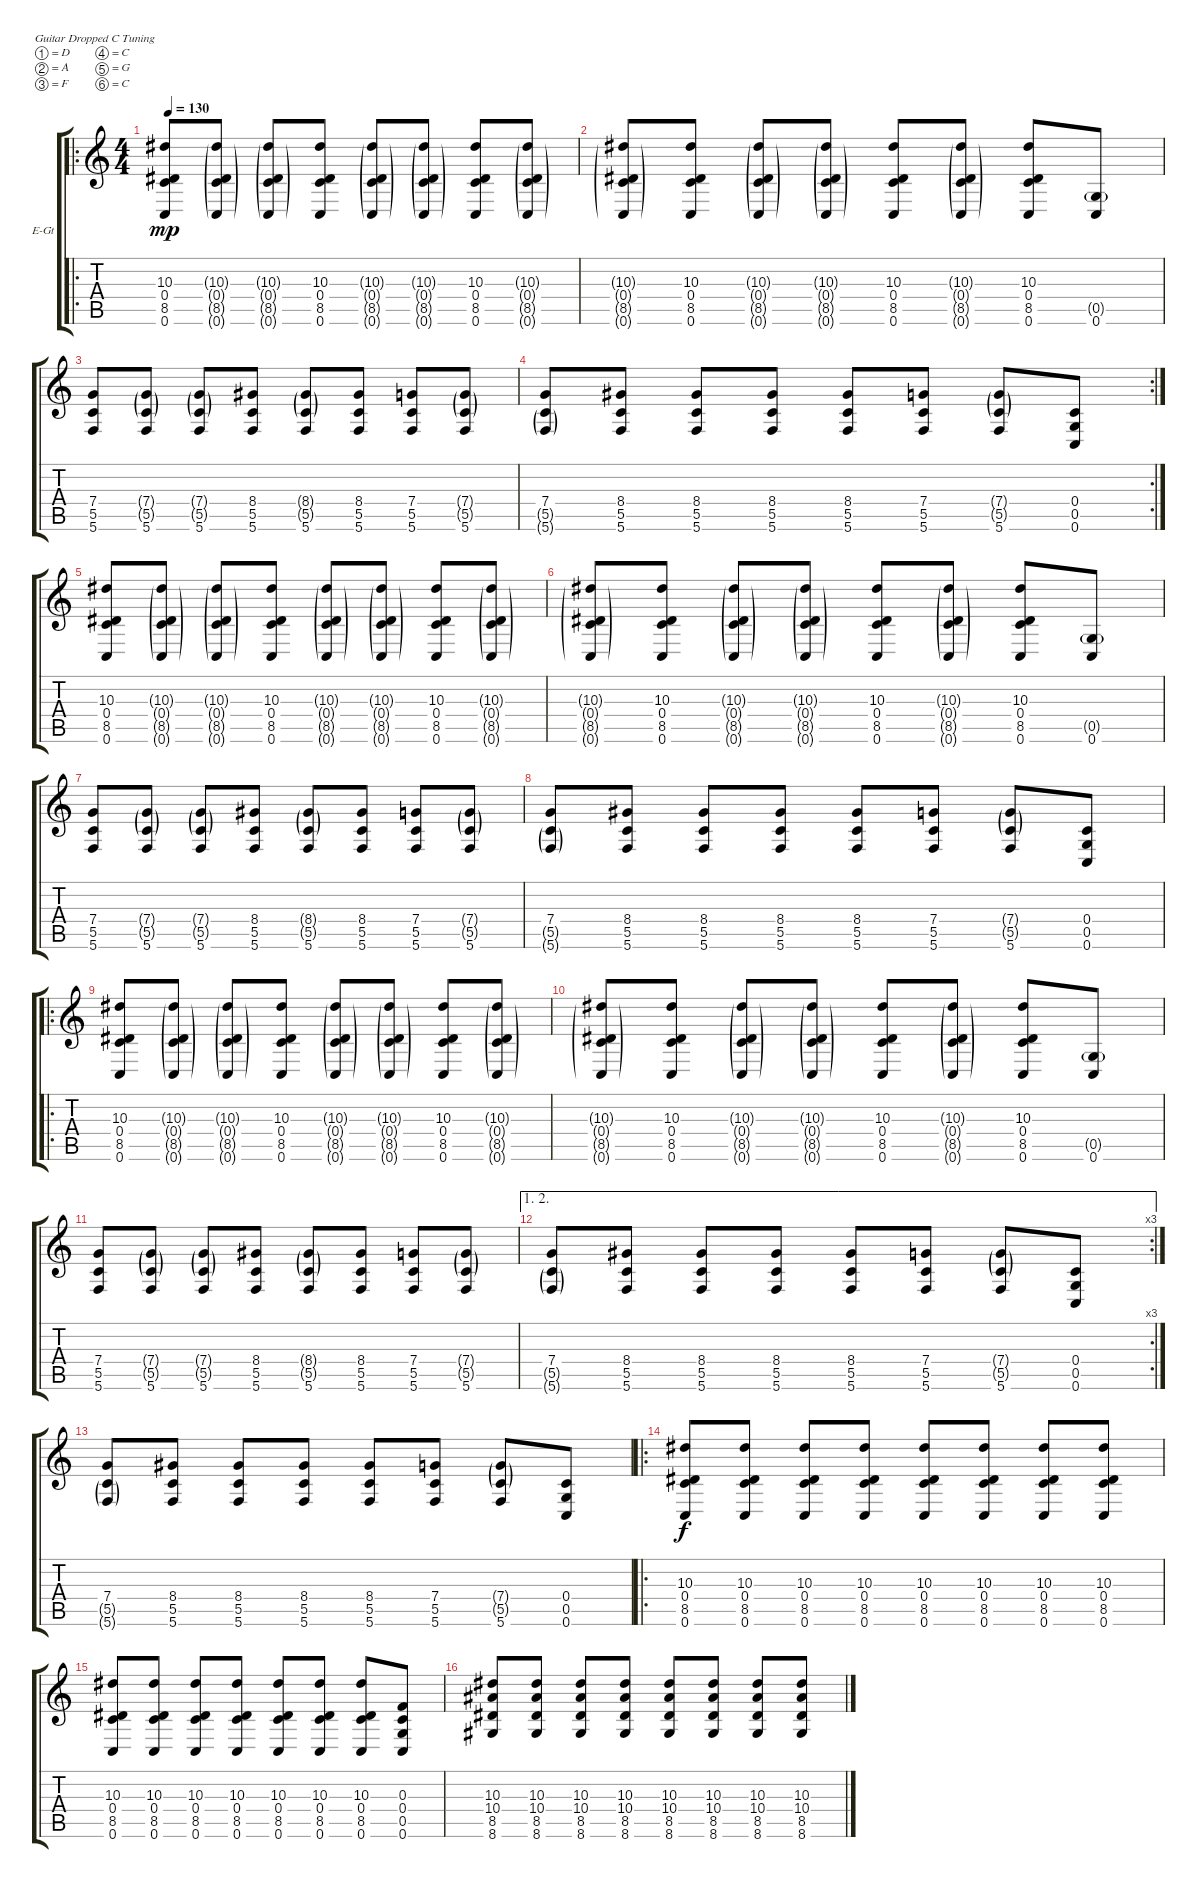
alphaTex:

\defaultSystemsLayout 4
\bracketExtendMode groupsimilarinstruments
\firstSystemTrackNameOrientation horizontal
\otherSystemsTrackNameOrientation horizontal
\track ("Electric Guitar" "E-Gt") {instrument overdrivenguitar}
\staff {score tabs}
\tuning (D4 A3 F3 C3 G2 C2)
\ro
\ts (4 4)
\tempo 130
\clef g2
\ks c
(0.6 8.5 0.4 10.3).8{dy mp instrument overdrivenguitar} (0.6{g} 8.5{g} 0.4{g} 10.3{g}).8 (0.6{g} 8.5{g} 0.4{g} 10.3{g}).8 (0.6 8.5 0.4 10.3).8 (0.6{g} 8.5{g} 0.4{g} 10.3{g}).8 (0.6{g} 8.5{g} 0.4{g} 10.3{g}).8 (0.6 8.5 0.4 10.3).8 (0.6{g} 8.5{g} 0.4{g} 10.3{g}).8 |
(0.6{g} 8.5{g} 0.4{g} 10.3{g}).8 (0.6 8.5 0.4 10.3).8 (0.6{g} 8.5{g} 0.4{g} 10.3{g}).8 (0.6{g} 8.5{g} 0.4{g} 10.3{g}).8 (0.6 8.5 0.4 10.3).8 (0.6{g} 8.5{g} 0.4{g} 10.3{g}).8 (0.6 8.5 0.4 10.3).8 (0.6 0.5{g}).8 |
(5.6 5.5 7.4).8 (5.6 5.5{g} 7.4{g}).8 (5.6 5.5{g} 7.4{g}).8 (5.6 5.5 8.4).8 (5.6 5.5{g} 8.4{g}).8 (5.6 5.5 8.4).8 (5.6 5.5 7.4).8 (5.6 5.5{g} 7.4{g}).8 |
\rc 2
(5.6{g} 5.5{g} 7.4).8 (5.6 5.5 8.4).8 (5.6 5.5 8.4).8 (5.6 5.5 8.4).8 (5.6 5.5 8.4).8 (5.6 5.5 7.4).8 (5.6 5.5{g} 7.4{g}).8 (0.6 0.5 0.4).8 |
(0.6 8.5 0.4 10.3).8 (0.6{g} 8.5{g} 0.4{g} 10.3{g}).8 (0.6{g} 8.5{g} 0.4{g} 10.3{g}).8 (0.6 8.5 0.4 10.3).8 (0.6{g} 8.5{g} 0.4{g} 10.3{g}).8 (0.6{g} 8.5{g} 0.4{g} 10.3{g}).8 (0.6 8.5 0.4 10.3).8 (0.6{g} 8.5{g} 0.4{g} 10.3{g}).8 |
(0.6{g} 8.5{g} 0.4{g} 10.3{g}).8 (0.6 8.5 0.4 10.3).8 (0.6{g} 8.5{g} 0.4{g} 10.3{g}).8 (0.6{g} 8.5{g} 0.4{g} 10.3{g}).8 (0.6 8.5 0.4 10.3).8 (0.6{g} 8.5{g} 0.4{g} 10.3{g}).8 (0.6 8.5 0.4 10.3).8 (0.6 0.5{g}).8 |
(5.6 5.5 7.4).8 (5.6 5.5{g} 7.4{g}).8 (5.6 5.5{g} 7.4{g}).8 (5.6 5.5 8.4).8 (5.6 5.5{g} 8.4{g}).8 (5.6 5.5 8.4).8 (5.6 5.5 7.4).8 (5.6 5.5{g} 7.4{g}).8 |
(5.6{g} 5.5{g} 7.4).8 (5.6 5.5 8.4).8 (5.6 5.5 8.4).8 (5.6 5.5 8.4).8 (5.6 5.5 8.4).8 (5.6 5.5 7.4).8 (5.6 5.5{g} 7.4{g}).8 (0.6 0.5 0.4).8 |
\ro
(0.6 8.5 0.4 10.3).8 (0.6{g} 8.5{g} 0.4{g} 10.3{g}).8 (0.6{g} 8.5{g} 0.4{g} 10.3{g}).8 (0.6 8.5 0.4 10.3).8 (0.6{g} 8.5{g} 0.4{g} 10.3{g}).8 (0.6{g} 8.5{g} 0.4{g} 10.3{g}).8 (0.6 8.5 0.4 10.3).8 (0.6{g} 8.5{g} 0.4{g} 10.3{g}).8 |
(0.6{g} 8.5{g} 0.4{g} 10.3{g}).8 (0.6 8.5 0.4 10.3).8 (0.6{g} 8.5{g} 0.4{g} 10.3{g}).8 (0.6{g} 8.5{g} 0.4{g} 10.3{g}).8 (0.6 8.5 0.4 10.3).8 (0.6{g} 8.5{g} 0.4{g} 10.3{g}).8 (0.6 8.5 0.4 10.3).8 (0.6 0.5{g}).8 |
(5.6 5.5 7.4).8 (5.6 5.5{g} 7.4{g}).8 (5.6 5.5{g} 7.4{g}).8 (5.6 5.5 8.4).8 (5.6 5.5{g} 8.4{g}).8 (5.6 5.5 8.4).8 (5.6 5.5 7.4).8 (5.6 5.5{g} 7.4{g}).8 |
\ae (1 2)
\rc 3
(5.6{g} 5.5{g} 7.4).8 (5.6 5.5 8.4).8 (5.6 5.5 8.4).8 (5.6 5.5 8.4).8 (5.6 5.5 8.4).8 (5.6 5.5 7.4).8 (5.6 5.5{g} 7.4{g}).8 (0.6 0.5 0.4).8 |
(5.6{g} 5.5{g} 7.4).8 (5.6 5.5 8.4).8 (5.6 5.5 8.4).8 (5.6 5.5 8.4).8 (5.6 5.5 8.4).8 (5.6 5.5 7.4).8 (5.6 5.5{g} 7.4{g}).8 (0.6 0.5 0.4).8 |
\ro
(0.6 8.5 0.4 10.3).8{dy f} (0.6 8.5 0.4 10.3).8 (0.6 8.5 0.4 10.3).8 (0.6 8.5 0.4 10.3).8 (0.6 8.5 0.4 10.3).8 (0.6 8.5 0.4 10.3).8 (0.6 8.5 0.4 10.3).8 (0.6 8.5 0.4 10.3).8 |
(0.6 8.5 0.4 10.3).8 (0.6 8.5 0.4 10.3).8 (0.6 8.5 0.4 10.3).8 (0.6 8.5 0.4 10.3).8 (0.6 8.5 0.4 10.3).8 (0.6 8.5 0.4 10.3).8 (0.6 8.5 0.4 10.3).8 (0.6 0.5 0.4 0.3).8 |
(8.6 8.5 10.4 10.3).8 (8.6 8.5 10.4 10.3).8 (8.6 8.5 10.4 10.3).8 (8.6 8.5 10.4 10.3).8 (8.6 8.5 10.4 10.3).8 (8.6 8.5 10.4 10.3).8 (8.6 8.5 10.4 10.3).8 (8.6 8.5 10.4 10.3).8
